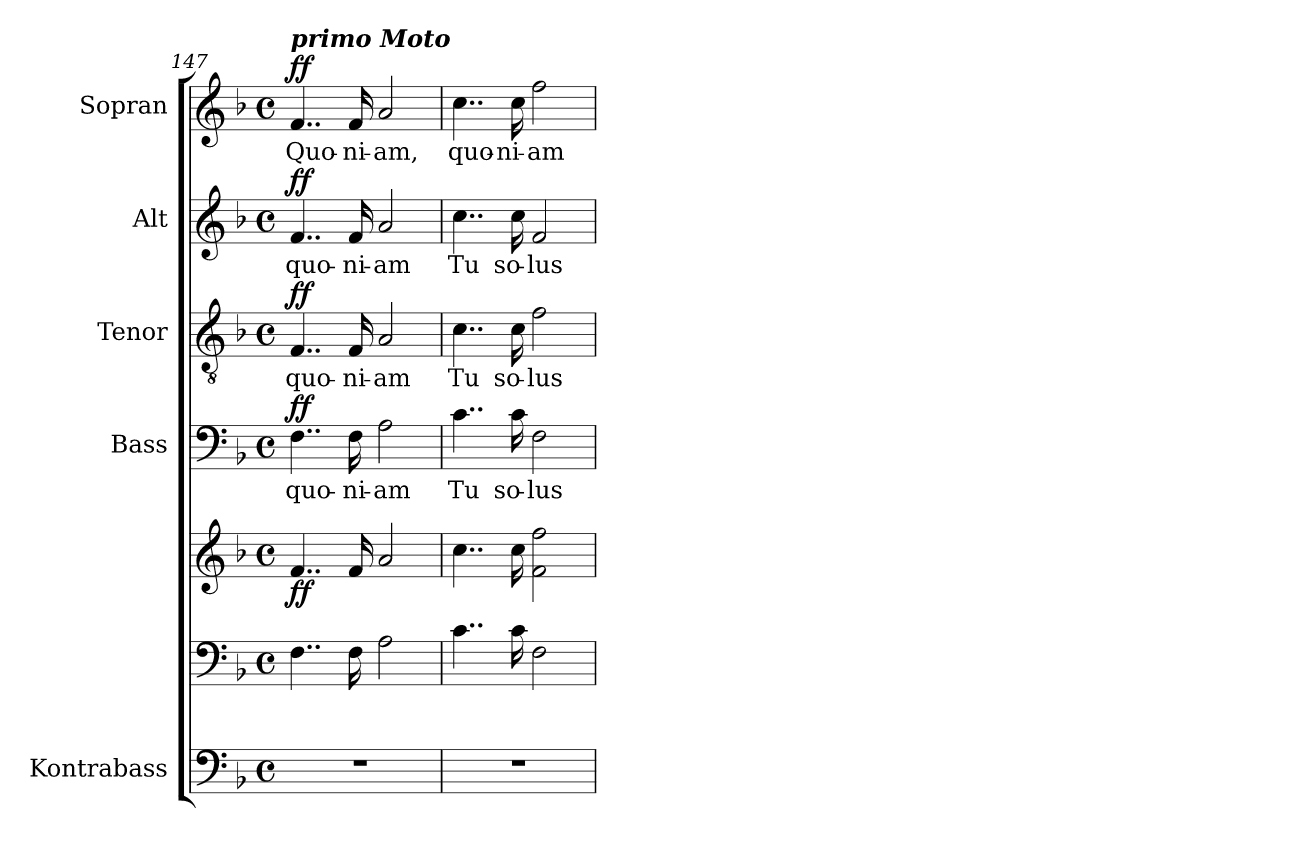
**kern	**kern	**kern	**dynam	**kern	**text	**dynam	**kern	**text	**dynam	**kern	**text	**dynam	**kern	**text	**dynam
*part6	*part5	*part5	*part5	*part4	*part4	*part4	*part3	*part3	*part3	*part2	*part2	*part2	*part1	*part1	*part1
*staff7	*staff6	*staff5	*staff5/6	*staff4	*staff4	*staff4	*staff3	*staff3	*staff3	*staff2	*staff2	*staff2	*staff1	*staff1	*staff1
*I"Kontrabass	*	*	*	*I"Bass	*	*	*I"Tenor	*	*	*I"Alt	*	*	*I"Sopran	*	*
*I'Kb.	*	*	*	*I'B.	*	*	*I'T.	*	*	*I'A.	*	*	*I'S.	*	*
*clefF4	*clefF4	*clefG2	*	*clefF4	*	*	*clefGv2	*	*	*clefG2	*	*	*clefG2	*	*
*ITrd7c12	*	*	*	*	*	*	*	*	*	*	*	*	*	*	*
*k[b-]	*k[b-]	*k[b-]	*	*k[b-]	*	*	*k[b-]	*	*	*k[b-]	*	*	*k[b-]	*	*
*F:	*F:	*F:	*	*F:	*	*	*F:	*	*	*F:	*	*	*F:	*	*
*M4/4	*M4/4	*M4/4	*	*M4/4	*	*	*M4/4	*	*	*M4/4	*	*	*M4/4	*	*
*met(c)	*met(c)	*met(c)	*	*met(c)	*	*	*met(c)	*	*	*met(c)	*	*	*met(c)	*	*
=147	=147	=147	=147	=147	=147	=147	=147	=147	=147	=147	=147	=147	=147	=147	=147
!	!	!	!	!	!	!	!	!	!	!	!	!	!LO:TX:a:Bi:t=primo Moto	!	!
!	!	!	!LO:DY:b	!	!LO:LY:b	!LO:DY:a	!	!LO:LY:b	!LO:DY:a	!	!LO:LY:b	!LO:DY:a	!	!LO:LY:b	!LO:DY:b
1r	4..F\	4..f/	ff	4..F\	quo-	ff	4..F/	quo-	ff	4..f/	quo-	ff	4..f/	Quo-	ff
!	!	!	!	!	!LO:LY:b	!	!	!LO:LY:b	!	!	!LO:LY:b	!	!	!LO:LY:b	!
.	16F\	16f/	.	16F\	-ni-	.	16F/	-ni-	.	16f/	-ni-	.	16f/	-ni-	.
!	!	!	!	!	!LO:LY:b	!	!	!LO:LY:b	!	!	!LO:LY:b	!	!	!LO:LY:b	!
.	2A\	2a/	.	2A\	-am	.	2A/	-am	.	2a/	-am	.	2a/	-am,	.
!!LO:LB:g=z
=148	=148	=148	=148	=148	=148	=148	=148	=148	=148	=148	=148	=148	=148	=148	=148
!	!	!	!	!	!LO:LY:b	!	!	!LO:LY:b	!	!	!LO:LY:b	!	!	!LO:LY:b	!
1r	4..c\	4..cc\	.	4..c\	Tu	.	4..c\	Tu	.	4..cc\	Tu	.	4..cc\	quo-	.
!	!	!	!	!	!LO:LY:b	!	!	!LO:LY:b	!	!	!LO:LY:b	!	!	!LO:LY:b	!
.	16c\	16cc\	.	16c\	so-	.	16c\	so-	.	16cc\	so-	.	16cc\	-ni-	.
!	!	!	!	!	!LO:LY:b	!	!	!LO:LY:b	!	!	!LO:LY:b	!	!	!LO:LY:b	!
.	2F\	2f\ 2ff\	.	2F\	-lus	.	2f\	-lus	.	2f/	-lus	.	2ff\	-am	.
=	=	=	=	=	=	=	=	=	=	=	=	=	=	=	=
*-	*-	*-	*-	*-	*-	*-	*-	*-	*-	*-	*-	*-	*-	*-	*-
